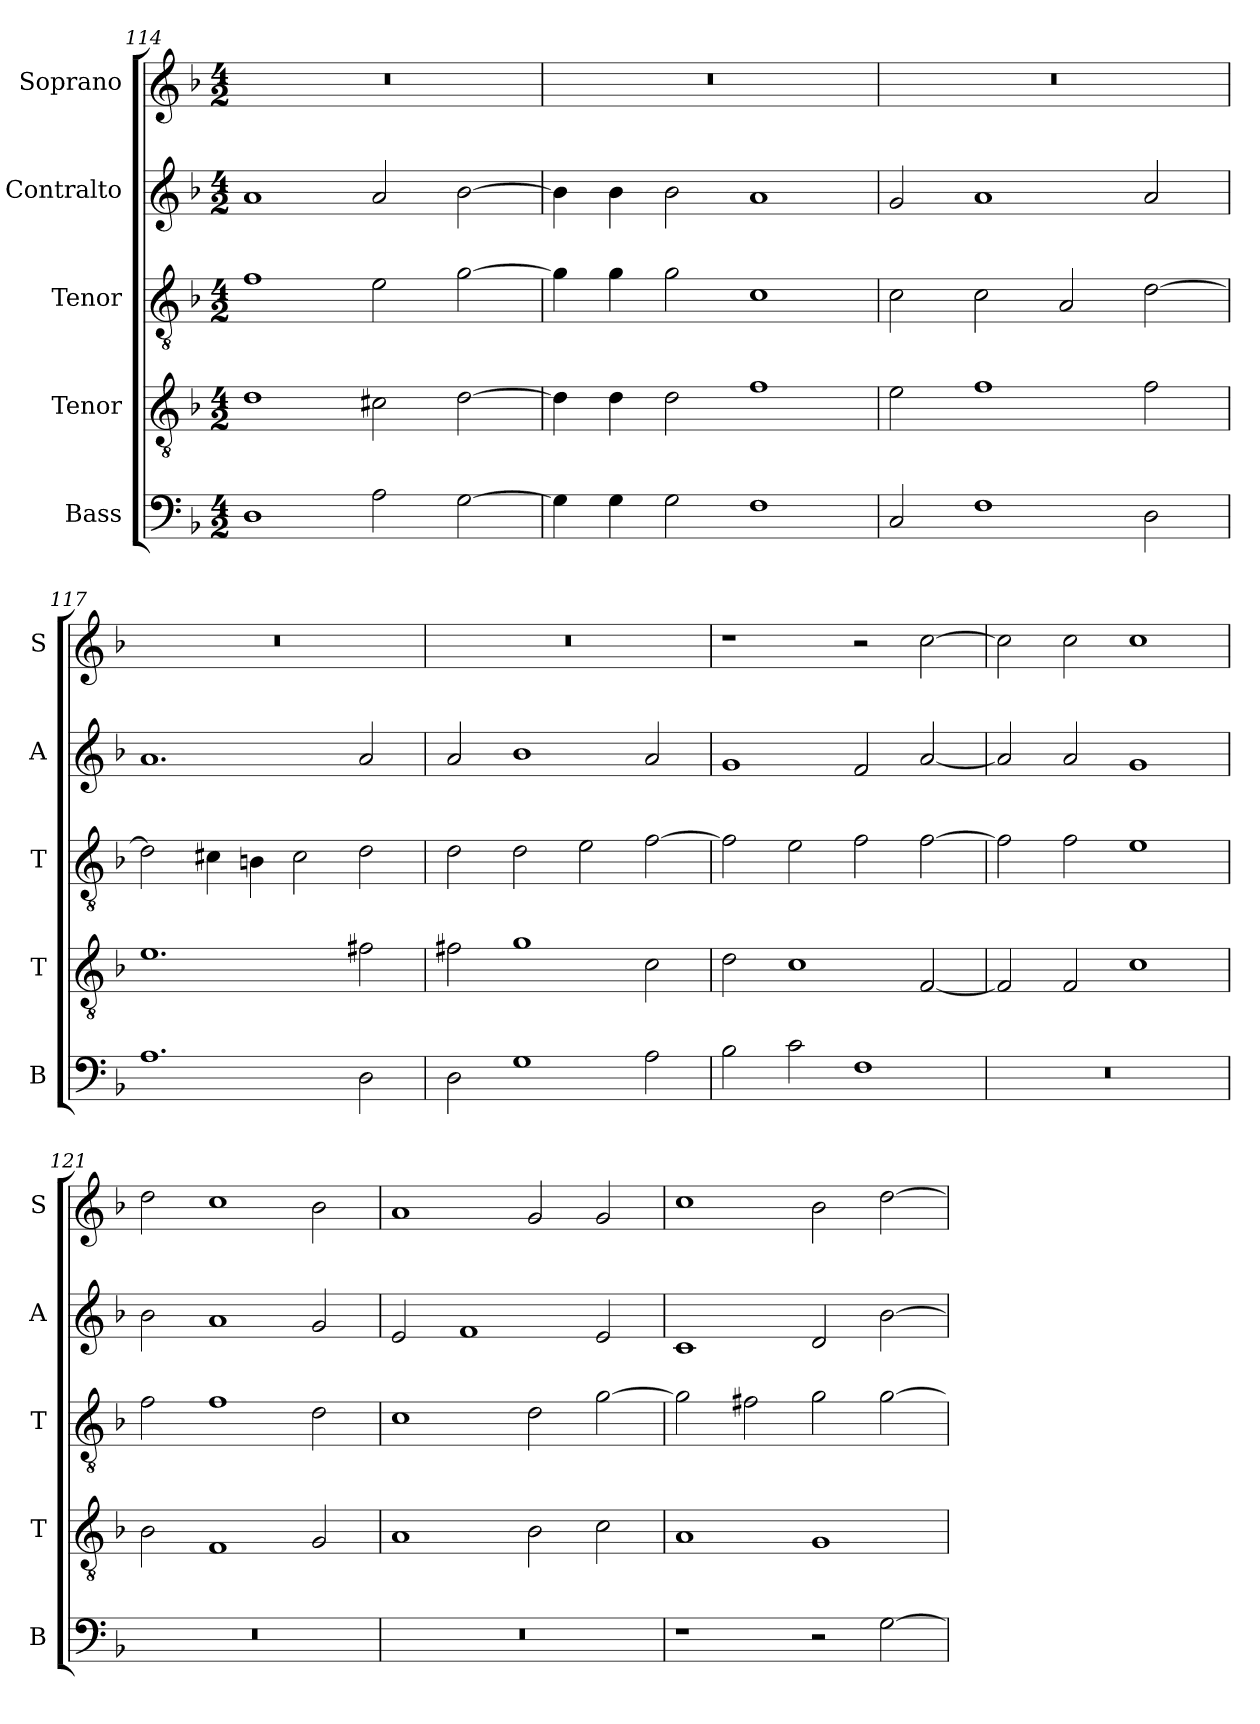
**kern	**kern	**kern	**kern	**kern
*part5	*part4	*part3	*part2	*part1
*staff5	*staff4	*staff3	*staff2	*staff1
*I"Bass	*I"Tenor	*I"Tenor	*I"Contralto	*I"Soprano
*I'B	*I'T	*I'T	*I'A	*I'S
*clefF4	*clefGv2	*clefGv2	*clefG2	*clefG2
*k[b-]	*k[b-]	*k[b-]	*k[b-]	*k[b-]
*G:dor	*G:dor	*G:dor	*G:dor	*G:dor
*M4/2	*M4/2	*M4/2	*M4/2	*M4/2
=114	=114	=114	=114	=114
1D	1d	1f	1a	0r
2A	2c#X	2e	2a	.
[2G	[2d	[2g	[2b-	.
=115	=115	=115	=115	=115
4G]	4d]	4g]	4b-]	0r
4G	4d	4g	4b-	.
2G	2d	2g	2b-	.
1F	1f	1c	1a	.
=116	=116	=116	=116	=116
2C	2e	2c	2g	0r
1F	1f	2c	1a	.
.	.	2A	.	.
2D	2f	[2d	2a	.
=117	=117	=117	=117	=117
1.A	1.e	2d]	1.a	0r
.	.	4c#X	.	.
.	.	4Bn	.	.
.	.	2c#	.	.
2D	2f#X	2d	2a	.
=118	=118	=118	=118	=118
2D	2f#X	2d	2a	0r
1G	1g	2d	1b-	.
.	.	2e	.	.
2A	2c	[2f	2a	.
=119	=119	=119	=119	=119
2B-	2d	2f]	1g	1r
2c	1c	2e	.	.
1F	.	2f	2f	2r
.	[2F	[2f	[2a	[2cc
=120	=120	=120	=120	=120
0r	2F]	2f]	2a]	2cc]
.	2F	2f	2a	2cc
.	1c	1e	1g	1cc
=121	=121	=121	=121	=121
0r	2B-	2f	2b-	2dd
.	1F	1f	1a	1cc
.	2G	2d	2g	2b-
=122	=122	=122	=122	=122
0r	1A	1c	2e	1a
.	.	.	1f	.
.	2B-	2d	.	2g
.	2c	[2g	2e	2g
=123	=123	=123	=123	=123
1r	1A	2g]	1c	1cc
.	.	2f#X	.	.
2r	1G	2g	2d	2b-
[2G	.	[2g	[2b-	[2dd
=	=	=	=	=
*-	*-	*-	*-	*-
